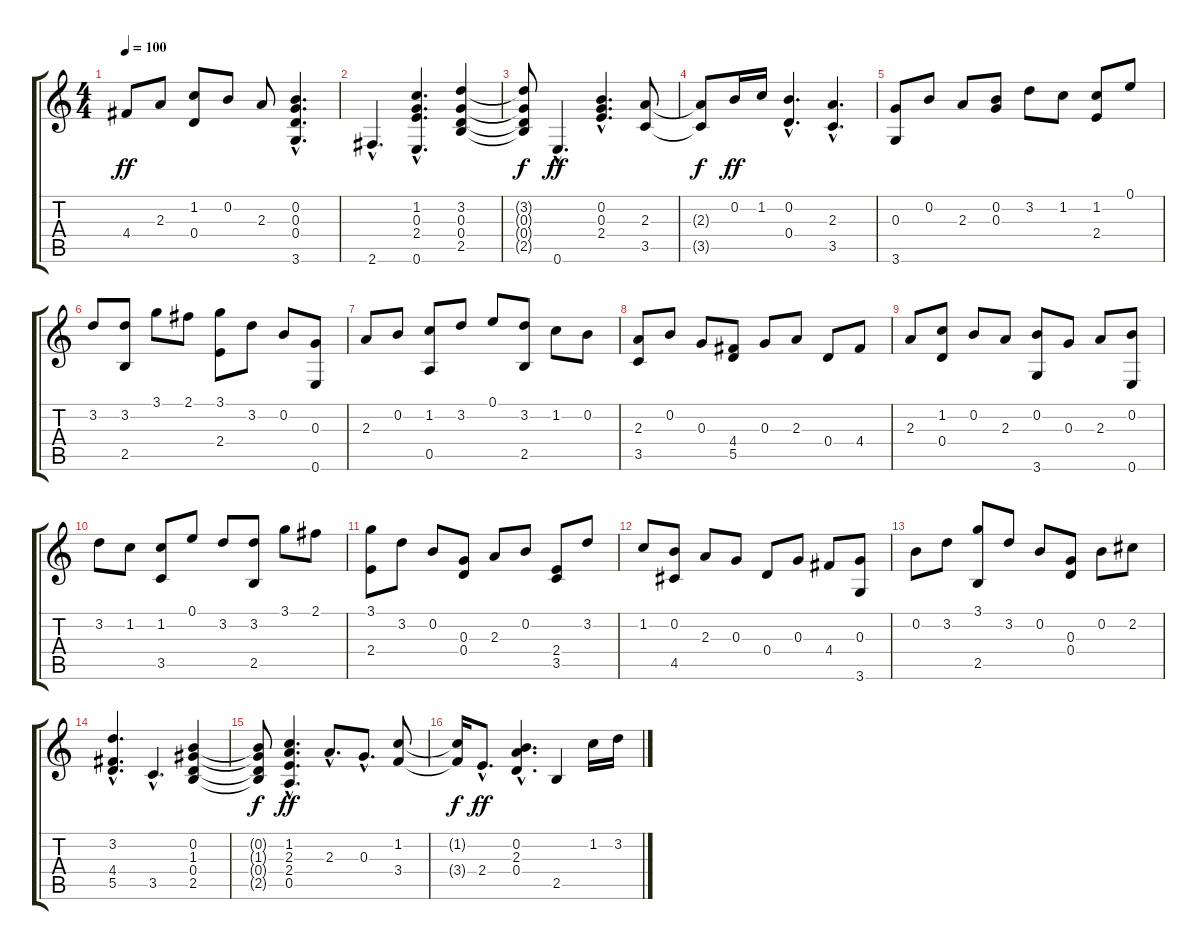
\track "" {instrument acousticguitarnylon}
\staff {score tabs}
\tuning (E4 B3 G3 D3 A2 E2) {hide}
\ts (4 4)
\tempo 100
\clef g2
\ks c
4.4.8{dy ff} 2.3.8 (1.2 0.4).8 0.2.8 2.3.8 (0.2{hac} 0.3{hac} 0.4{hac} 3.6{hac}).4{d} |
2.6{hac}.4{d} (1.2{hac} 0.3{hac} 2.4{hac} 0.6{hac}).4{d} (3.2 0.3 0.4 2.5).4 |
(3.2{t} 0.3{t} 0.4{t} 2.5{t}).8{dy f} 0.6{hac}.4{d dy ff} (0.2{hac} 0.3{hac} 2.4{hac}).4{d} (2.3 3.5).8 |
(2.3{t} 3.5{t}).8{dy f} 0.2.16{dy ff} 1.2.16 (0.2{hac} 0.4{hac}).4{d} (2.3{hac} 3.5{hac}).4{d} |
(0.3 3.6).8 0.2.8 2.3.8 (0.2 0.3).8 3.2.8 1.2.8 (1.2 2.4).8 0.1.8 |
3.2.8 (3.2 2.5).8 3.1.8 2.1.8 (3.1 2.4).8 3.2.8 0.2.8 (0.3 0.6).8 |
2.3.8 0.2.8 (1.2 0.5).8 3.2.8 0.1.8 (3.2 2.5).8 1.2.8 0.2.8 |
(2.3 3.5).8 0.2.8 0.3.8 (4.4 5.5).8 0.3.8 2.3.8 0.4.8 4.4.8 |
2.3.8 (1.2 0.4).8 0.2.8 2.3.8 (0.2 3.6).8 0.3.8 2.3.8 (0.2 0.6).8 |
3.2.8 1.2.8 (1.2 3.5).8 0.1.8 3.2.8 (3.2 2.5).8 3.1.8 2.1.8 |
(3.1 2.4).8 3.2.8 0.2.8 (0.3 0.4).8 2.3.8 0.2.8 (2.4 3.5).8 3.2.8 |
1.2.8 (0.2 4.5).8 2.3.8 0.3.8 0.4.8 0.3.8 4.4.8 (0.3 3.6).8 |
0.2.8 3.2.8 (3.1 2.5).8 3.2.8 0.2.8 (0.3 0.4).8 0.2.8 2.2.8 |
(3.2{hac} 4.4{hac} 5.5{hac}).4{d} 3.5{hac}.4{d} (0.2 1.3 0.4 2.5).4 |
(0.2{t} 1.3{t} 0.4{t} 2.5{t}).8{dy f} (1.2{hac} 2.3{hac} 2.4{hac} 0.5{hac}).4{d dy ff} 2.3{hac}.8{d} 0.3{hac}.8{d} (1.2 3.4).8 |
(1.2{t} 3.4{t}).16{dy f} 2.4{hac}.8{d dy ff} (0.2{hac} 2.3{hac} 0.4{hac}).4{d} 2.5.4 1.2.16 3.2.16
